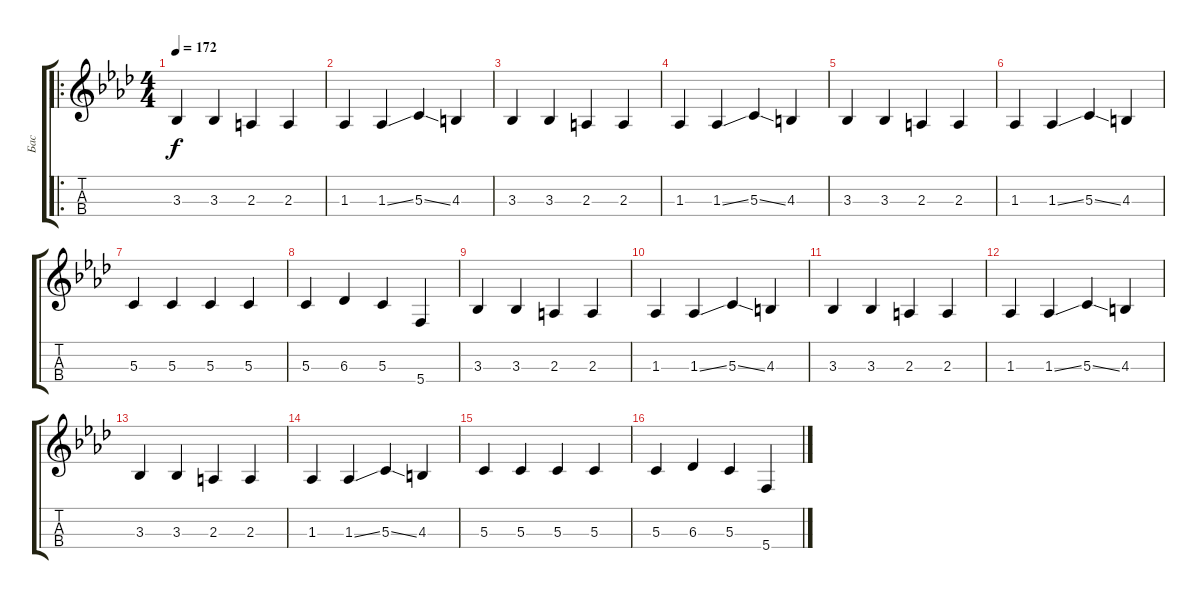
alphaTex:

\track ("Бас" "Бас") {instrument electricbassfinger}
\staff {score tabs}
\tuning (A3 D3 G2 C2) {hide}
\ro
\ts (4 4)
\tempo 172
\clef g2
\ks ab
3.3.4{dy f} 3.3.4 2.3.4 2.3.4 |
1.3.4 1.3{ss}.4 5.3{ss}.4 4.3.4 |
3.3.4 3.3.4 2.3.4 2.3.4 |
1.3.4 1.3{ss}.4 5.3{ss}.4 4.3.4 |
3.3.4 3.3.4 2.3.4 2.3.4 |
1.3.4 1.3{ss}.4 5.3{ss}.4 4.3.4 |
5.3.4 5.3.4 5.3.4 5.3.4 |
5.3.4 6.3.4 5.3.4 5.4.4 |
3.3.4 3.3.4 2.3.4 2.3.4 |
1.3.4 1.3{ss}.4 5.3{ss}.4 4.3.4 |
3.3.4 3.3.4 2.3.4 2.3.4 |
1.3.4 1.3{ss}.4 5.3{ss}.4 4.3.4 |
3.3.4 3.3.4 2.3.4 2.3.4 |
1.3.4 1.3{ss}.4 5.3{ss}.4 4.3.4 |
5.3.4 5.3.4 5.3.4 5.3.4 |
5.3.4 6.3.4 5.3.4 5.4.4
